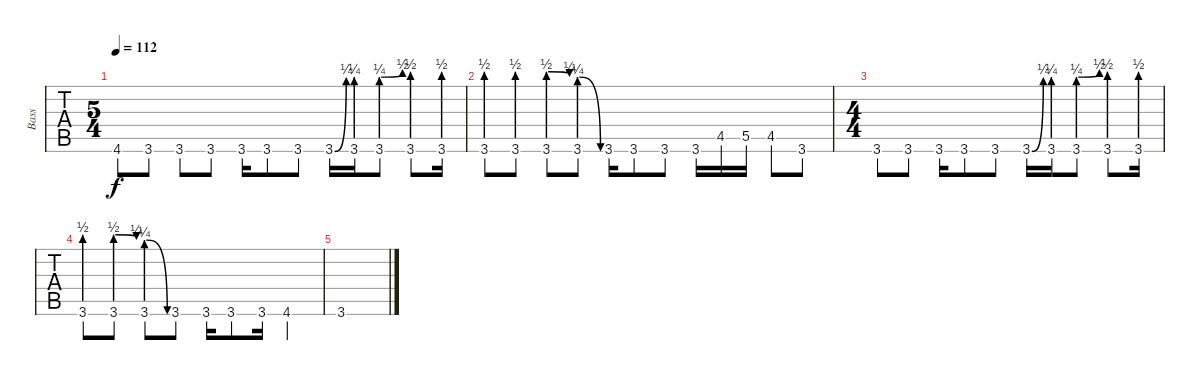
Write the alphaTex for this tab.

\track ("Bass" "Bass") {instrument electricbasspick}
\staff {tabs}
\tuning (B2 Gb2 D2 A1 E1 B0) {hide}
\ts (5 4)
\tempo 112
\clef f4
\ks c
4.6.8{dy f} 3.6.8 3.6.8 3.6.8 3.6.16 3.6.8 3.6.8 3.6{be (bend 0 0 60 1)}.16 3.6{be (prebend 0 1 60 1)}.16 3.6{be (prebendbend 0 1 60 2)}.8 3.6{be (prebend 0 2 60 2)}.8 3.6{be (prebend 0 2 60 2)}.16 |
3.6{be (prebend 0 2 60 2)}.8 3.6{be (prebend 0 2 60 2)}.8 3.6{be (prebendrelease 0 2 60 1)}.8 3.6{be (prebendrelease 0 1 60 0)}.8 3.6.16 3.6.8 3.6.8 3.6.16 4.5.16 5.5.16 4.5.8 3.6.8 |
\ts (4 4)
3.6.8 3.6.8 3.6.16 3.6.8 3.6.8 3.6{be (bend 0 0 60 1)}.16 3.6{be (prebend 0 1 60 1)}.16 3.6{be (prebendbend 0 1 60 2)}.8 3.6{be (prebend 0 2 60 2)}.8 3.6{be (prebend 0 2 60 2)}.16 |
3.6{be (prebend 0 2 60 2)}.8 3.6{be (prebendrelease 0 2 60 1)}.8 3.6{be (prebendrelease 0 1 60 0)}.8 3.6.8 3.6.16 3.6.8 3.6.16 4.6.4 |
3.6.1
